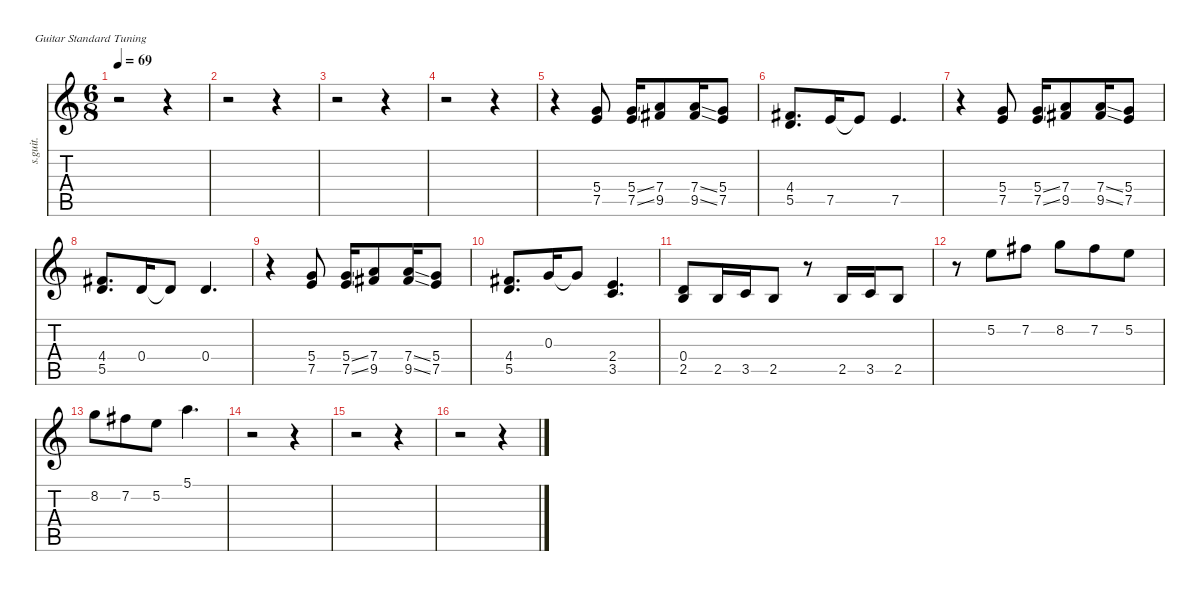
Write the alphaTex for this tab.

\defaultSystemsLayout 4
\hideDynamics
\bracketExtendMode nobrackets
\track ("Guitar II (clean)" "s.guit.") {instrument acousticguitarsteel}
\staff {score tabs}
\tuning (E4 B3 G3 D3 A2 E2)
\ts (6 8)
\tempo 69
\clef g2
\ks c
r.2{dy f} r.4 |
r.2 r.4 |
r.2 r.4 |
r.2 r.4 |
r.4 (5.4 7.5).8 (5.4{ss} 7.5{ss}).16 (7.4 9.5{acc #}).8 (7.4{ss} 9.5{ss acc #}).16 (5.4 7.5).8 |
(4.4{acc #} 5.5).8{d} 7.5.16 7.5{t}.8 7.5.4{d} |
r.4 (5.4 7.5).8 (5.4{ss} 7.5{ss}).16 (7.4 9.5{acc #}).8 (7.4{ss} 9.5{ss acc #}).16 (5.4 7.5).8 |
(4.4{acc #} 5.5).8{d} 0.4.16 0.4{t}.8 0.4.4{d} |
r.4 (5.4 7.5).8 (5.4{ss} 7.5{ss}).16 (7.4 9.5{acc #}).8 (7.4{ss} 9.5{ss acc #}).16 (5.4 7.5).8 |
(4.4{acc #} 5.5).8{d} 0.3.16 0.3{t}.8 (2.4 3.5).4{d} |
(0.4 2.5).8 2.5.16 3.5.16 2.5.8 r.8 2.5.16 3.5.16 2.5.8 |
r.8 5.2.8 7.2{acc #}.8 8.2.8 7.2{acc #}.8 5.2.8 |
8.2.8 7.2{acc #}.8 5.2.8 5.1.4{d} |
r.2 r.4 |
r.2 r.4 |
r.2 r.4
